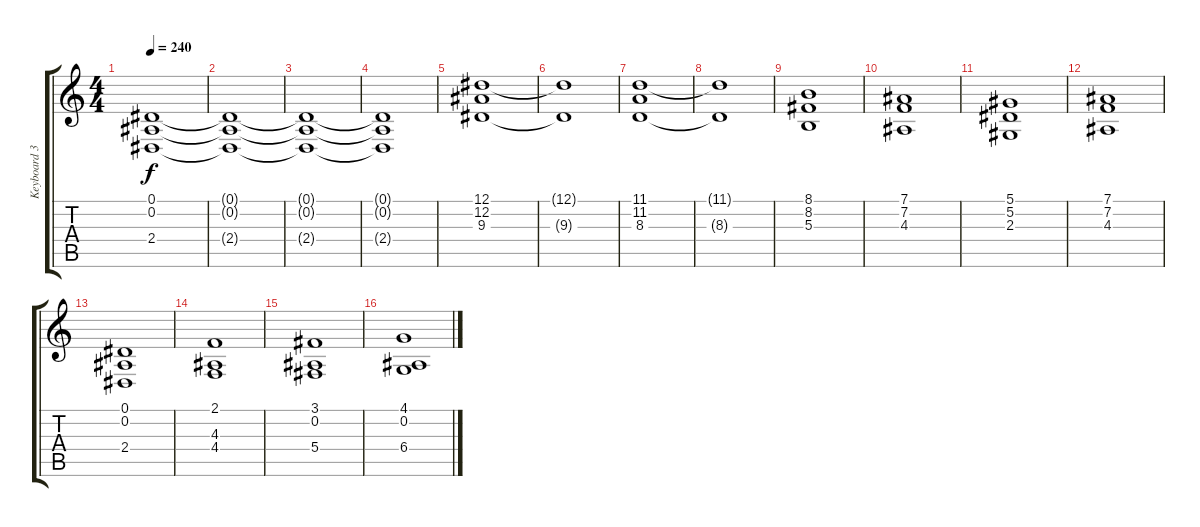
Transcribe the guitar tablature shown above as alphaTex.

\track ("Keyboard 3" "Keyboard 3") {instrument stringensemble1}
\staff {score tabs}
\tuning (Eb4 Bb3 Gb3 Db3 Ab2 Eb2) {hide}
\ts (4 4)
\tempo 240
\clef g2
\ks c
(0.1 0.2 2.4).1{dy f} |
(0.1{t} 0.2{t} 2.4{t}).1 |
(0.1{t} 0.2{t} 2.4{t}).1 |
(0.1{t} 0.2{t} 2.4{t}).1 |
(12.1 12.2 9.3).1 |
(12.1{t} 9.3{t}).1 |
(11.1 11.2 8.3).1 |
(11.1{t} 8.3{t}).1 |
(8.1 8.2 5.3).1 |
(7.1 7.2 4.3).1 |
(5.1 5.2 2.3).1 |
(7.1 7.2 4.3).1 |
(0.1 0.2 2.4).1 |
(2.1 4.3 4.4).1 |
(3.1 0.2 5.4).1 |
(4.1 0.2 6.4).1
